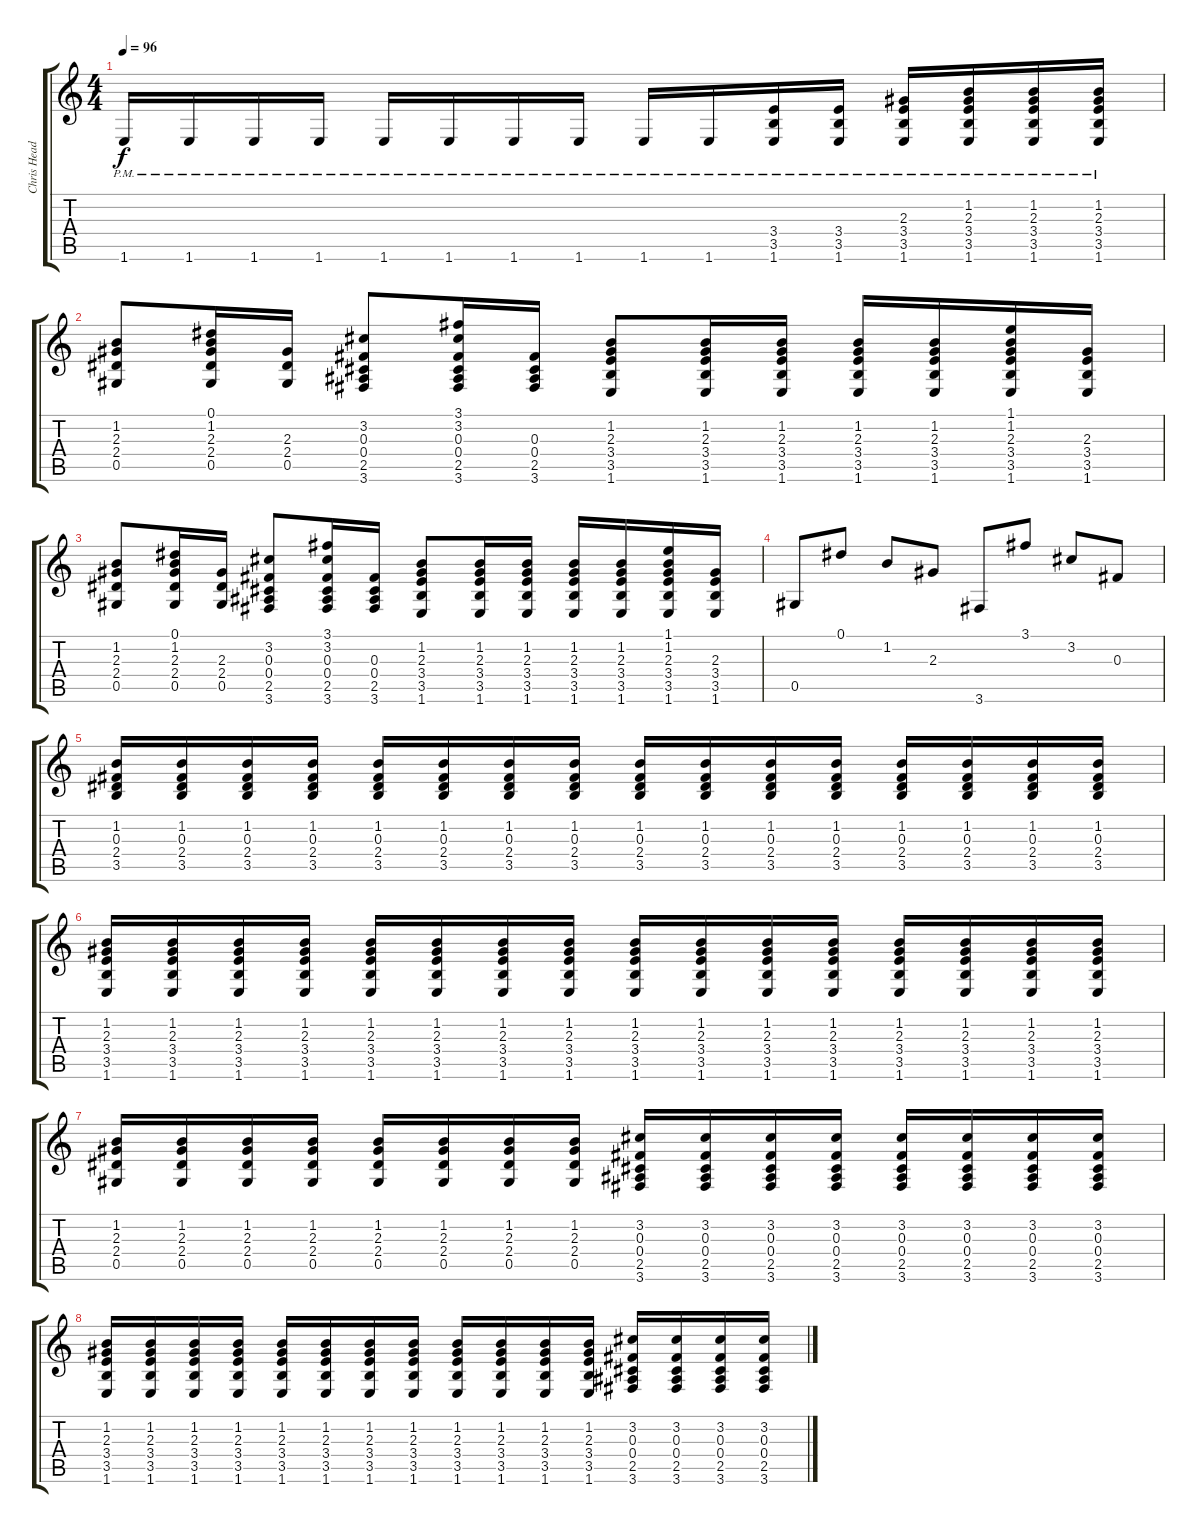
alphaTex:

\track ("Chris Head" "Chris Head") {instrument overdrivenguitar}
\staff {score tabs}
\tuning (Eb4 Bb3 Gb3 Db3 Ab2 Eb2) {hide}
\ts (4 4)
\tempo 96
\clef g2
\ks c
1.6{pm}.16{dy f} 1.6{pm}.16 1.6{pm}.16 1.6{pm}.16 1.6{pm}.16 1.6{pm}.16 1.6{pm}.16 1.6{pm}.16 1.6{pm}.16 1.6{pm}.16 (3.4 3.5 1.6{pm}).16 (3.4 3.5 1.6{pm}).16 (2.3 3.4 3.5 1.6{pm}).16 (1.2 2.3 3.4 3.5 1.6{pm}).16 (1.2 2.3 3.4 3.5 1.6{pm}).16 (1.2 2.3 3.4 3.5 1.6{pm}).16 |
(1.2 2.3 2.4 0.5).8 (0.1 1.2 2.3 2.4 0.5).16 (2.3 2.4 0.5).16 (3.2 0.3 0.4 2.5 3.6).8 (3.1 3.2 0.3 0.4 2.5 3.6).16 (0.3 0.4 2.5 3.6).16 (1.2 2.3 3.4 3.5 1.6).8 (1.2 2.3 3.4 3.5 1.6).16 (1.2 2.3 3.4 3.5 1.6).16 (1.2 2.3 3.4 3.5 1.6).16 (1.2 2.3 3.4 3.5 1.6).16 (1.1 1.2 2.3 3.4 3.5 1.6).16 (2.3 3.4 3.5 1.6).16 |
(1.2 2.3 2.4 0.5).8 (0.1 1.2 2.3 2.4 0.5).16 (2.3 2.4 0.5).16 (3.2 0.3 0.4 2.5 3.6).8 (3.1 3.2 0.3 0.4 2.5 3.6).16 (0.3 0.4 2.5 3.6).16 (1.2 2.3 3.4 3.5 1.6).8 (1.2 2.3 3.4 3.5 1.6).16 (1.2 2.3 3.4 3.5 1.6).16 (1.2 2.3 3.4 3.5 1.6).16 (1.2 2.3 3.4 3.5 1.6).16 (1.1 1.2 2.3 3.4 3.5 1.6).16 (2.3 3.4 3.5 1.6).16 |
0.5.8 0.1.8 1.2.8 2.3.8 3.6.8 3.1.8 3.2.8 0.3.8 |
(1.2 0.3 2.4 3.5).16 (1.2 0.3 2.4 3.5).16 (1.2 0.3 2.4 3.5).16 (1.2 0.3 2.4 3.5).16 (1.2 0.3 2.4 3.5).16 (1.2 0.3 2.4 3.5).16 (1.2 0.3 2.4 3.5).16 (1.2 0.3 2.4 3.5).16 (1.2 0.3 2.4 3.5).16 (1.2 0.3 2.4 3.5).16 (1.2 0.3 2.4 3.5).16 (1.2 0.3 2.4 3.5).16 (1.2 0.3 2.4 3.5).16 (1.2 0.3 2.4 3.5).16 (1.2 0.3 2.4 3.5).16 (1.2 0.3 2.4 3.5).16 |
(1.2 2.3 3.4 3.5 1.6).16 (1.2 2.3 3.4 3.5 1.6).16 (1.2 2.3 3.4 3.5 1.6).16 (1.2 2.3 3.4 3.5 1.6).16 (1.2 2.3 3.4 3.5 1.6).16 (1.2 2.3 3.4 3.5 1.6).16 (1.2 2.3 3.4 3.5 1.6).16 (1.2 2.3 3.4 3.5 1.6).16 (1.2 2.3 3.4 3.5 1.6).16 (1.2 2.3 3.4 3.5 1.6).16 (1.2 2.3 3.4 3.5 1.6).16 (1.2 2.3 3.4 3.5 1.6).16 (1.2 2.3 3.4 3.5 1.6).16 (1.2 2.3 3.4 3.5 1.6).16 (1.2 2.3 3.4 3.5 1.6).16 (1.2 2.3 3.4 3.5 1.6).16 |
(1.2 2.3 2.4 0.5).16 (1.2 2.3 2.4 0.5).16 (1.2 2.3 2.4 0.5).16 (1.2 2.3 2.4 0.5).16 (1.2 2.3 2.4 0.5).16 (1.2 2.3 2.4 0.5).16 (1.2 2.3 2.4 0.5).16 (1.2 2.3 2.4 0.5).16 (3.2 0.3 0.4 2.5 3.6).16 (3.2 0.3 0.4 2.5 3.6).16 (3.2 0.3 0.4 2.5 3.6).16 (3.2 0.3 0.4 2.5 3.6).16 (3.2 0.3 0.4 2.5 3.6).16 (3.2 0.3 0.4 2.5 3.6).16 (3.2 0.3 0.4 2.5 3.6).16 (3.2 0.3 0.4 2.5 3.6).16 |
(1.2 2.3 3.4 3.5 1.6).16 (1.2 2.3 3.4 3.5 1.6).16 (1.2 2.3 3.4 3.5 1.6).16 (1.2 2.3 3.4 3.5 1.6).16 (1.2 2.3 3.4 3.5 1.6).16 (1.2 2.3 3.4 3.5 1.6).16 (1.2 2.3 3.4 3.5 1.6).16 (1.2 2.3 3.4 3.5 1.6).16 (1.2 2.3 3.4 3.5 1.6).16 (1.2 2.3 3.4 3.5 1.6).16 (1.2 2.3 3.4 3.5 1.6).16 (1.2 2.3 3.4 3.5 1.6).16 (3.2 0.3 0.4 2.5 3.6).16 (3.2 0.3 0.4 2.5 3.6).16 (3.2 0.3 0.4 2.5 3.6).16 (3.2 0.3 0.4 2.5 3.6).16
